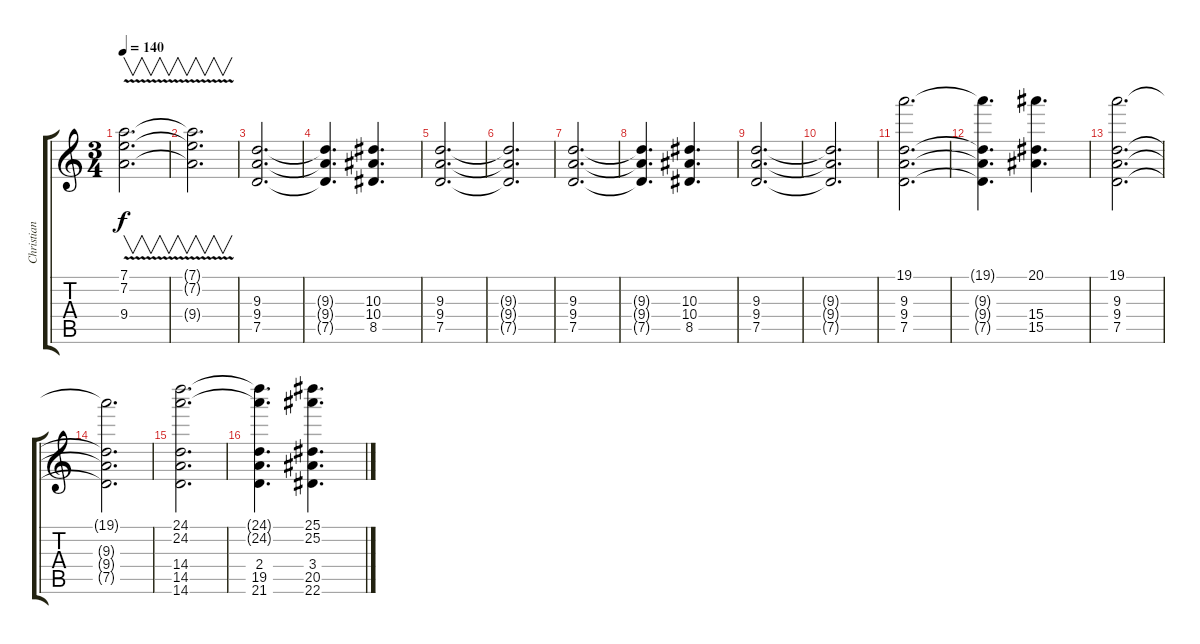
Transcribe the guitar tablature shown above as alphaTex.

\track ("Christian \"Flake\" Lorenz" "Christian ") {instrument electricguitarclean}
\staff {score tabs}
\tuning (D4 A3 F3 C3 G2 C2) {hide}
\ts (3 4)
\tempo 140
\clef g2
\ks c
(7.1{v} 7.2 9.4).2{v d dy f} |
(7.1{v t} 7.2{t} 9.4{t}).2{v d} |
(9.3 9.4 7.5).2{d} |
(9.3{t} 9.4{t} 7.5{t}).4{d} (10.3 10.4 8.5).4{d} |
(9.3 9.4 7.5).2{d} |
(9.3{t} 9.4{t} 7.5{t}).2{d} |
(9.3 9.4 7.5).2{d} |
(9.3{t} 9.4{t} 7.5{t}).4{d} (10.3 10.4 8.5).4{d} |
(9.3 9.4 7.5).2{d} |
(9.3{t} 9.4{t} 7.5{t}).2{d} |
(19.1 9.3 9.4 7.5).2{d} |
(19.1{t} 9.3{t} 9.4{t} 7.5{t}).4{d} (20.1 15.4 15.5).4{d} |
(19.1 9.3 9.4 7.5).2{d} |
(19.1{t} 9.3{t} 9.4{t} 7.5{t}).2{d} |
(24.1 24.2 14.4 14.5 14.6).2{d} |
(24.1{t} 24.2{t} 2.4 19.5 21.6).4{d} (25.1 25.2 3.4 20.5 22.6).4{d}
